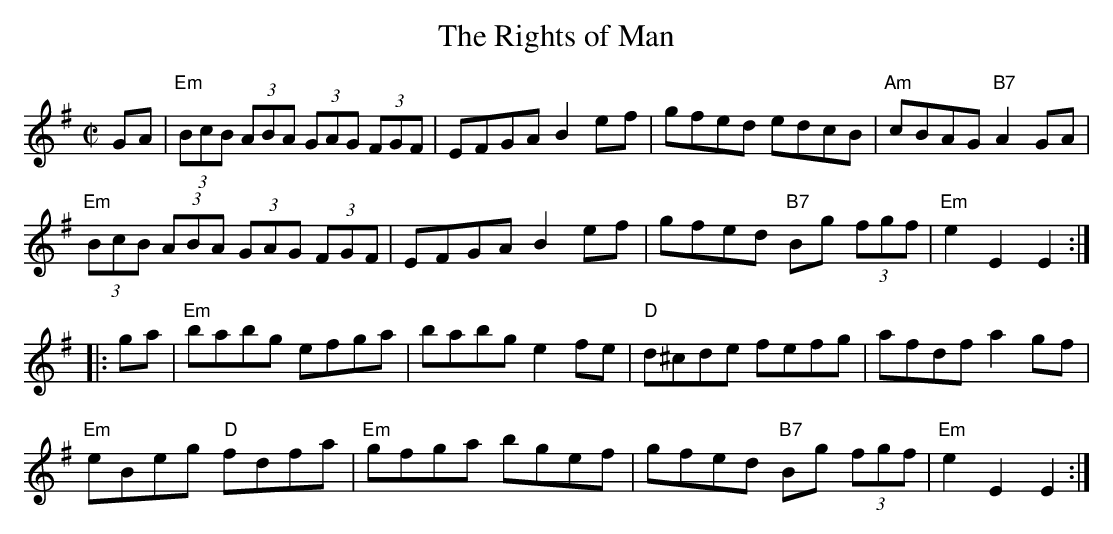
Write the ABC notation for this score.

X:1
T:Rights of Man, The
M:C|
K:Em
GA|"Em"(3BcB (3ABA (3GAG (3FGF|EFGA B2 e-f|gfed edcB|"Am"cBAG "B7"A2 GA|
"Em"(3BcB (3ABA (3GAG (3FGF|EFGA B2 e-f|gfed "B7"Bg (3fgf|"Em"e2E2 E2:|
|:ga|"Em"babg efga|babg e2fe|"D"d^cde fefg|afdf a2 g-f|
"Em"eBeg "D"fdfa|"Em"gfga bgef|gfed "B7"Bg (3fgf|"Em"e2E2E2:|
